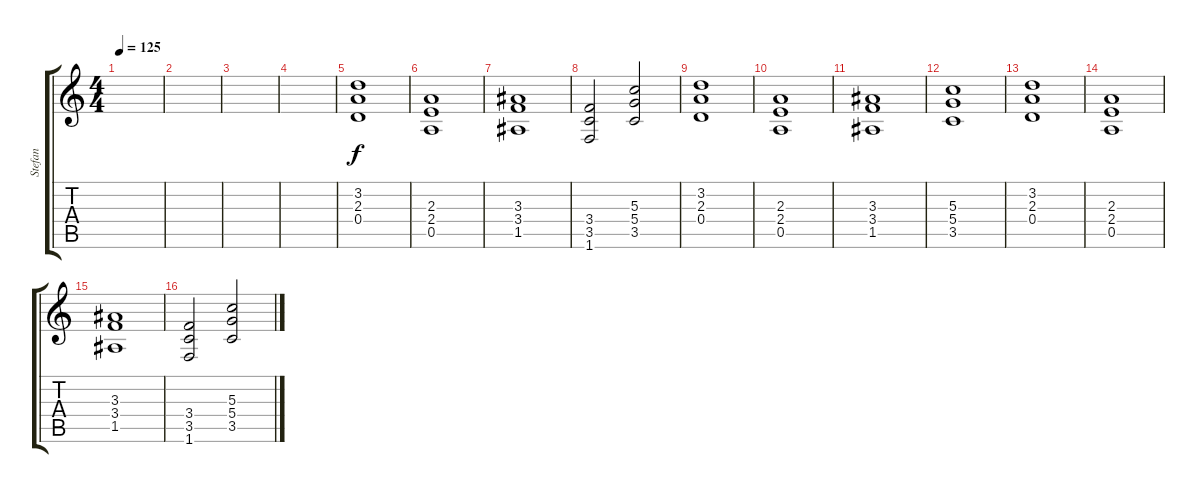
\track ("Stefan" "Stefan") {instrument distortionguitar}
\staff {score tabs}
\tuning (E4 B3 G3 D3 A2 E2) {hide}
\ts (4 4)
\tempo 125
\clef g2
\ks c
|
|
|
|
(3.2 2.3 0.4).1 |
(2.3 2.4 0.5).1 |
(3.3 3.4 1.5).1 |
(3.4 3.5 1.6).2 (5.3 5.4 3.5).2 |
(3.2 2.3 0.4).1 |
(2.3 2.4 0.5).1 |
(3.3 3.4 1.5).1 |
(5.3 5.4 3.5).1 |
(3.2 2.3 0.4).1 |
(2.3 2.4 0.5).1 |
(3.3 3.4 1.5).1 |
(3.4 3.5 1.6).2 (5.3 5.4 3.5).2
